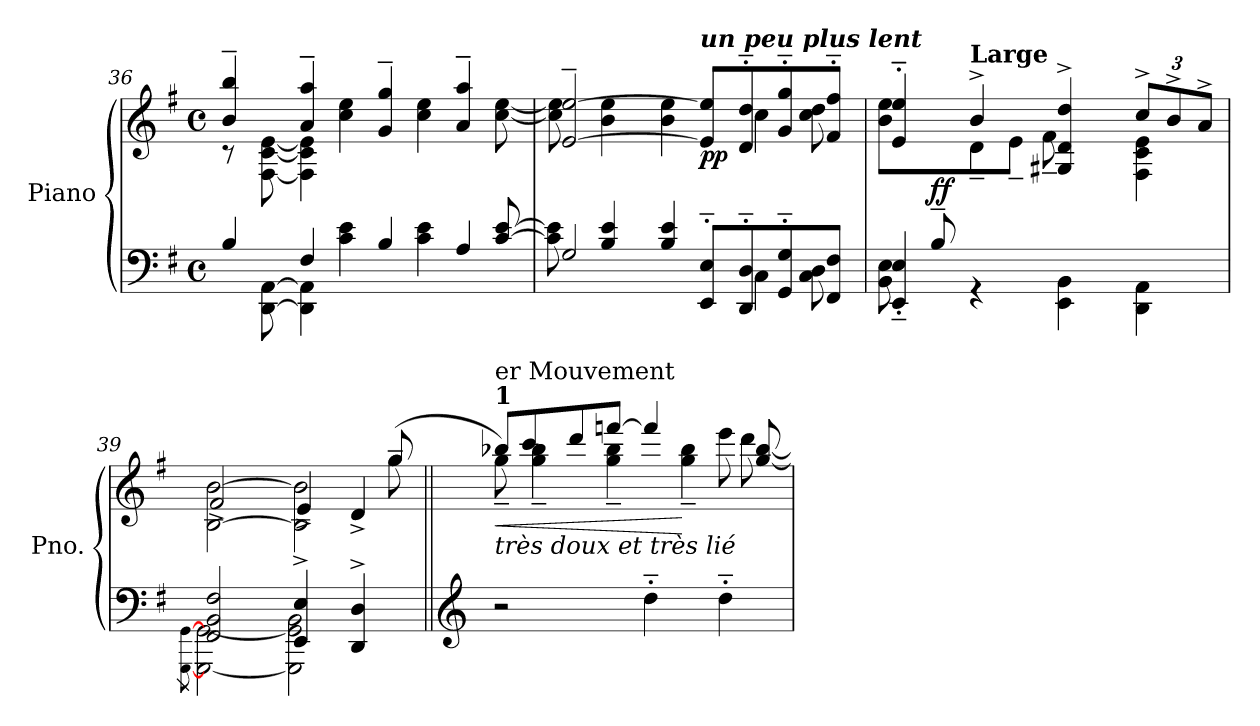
**kern	**kern	**dynam
*part1	*part1	*part1
*staff2	*staff1	*staff1/2
*I"Piano	*	*
*I'Pno.	*	*
!!LO:LB:g=z
*clefF4	*clefG2	*
*k[f#]	*k[f#]	*
*M4/4	*M4/4	*
*met(c)	*met(c)	*
=36	=36	=36
*^	*^	*
*	*^	*	*^	*
8rEEyy	4B/	4.ryy	4b/~ 4bb/~	8r	4.ryy	.
[8DD\ [8AA\	.	.	.	[8F#\ [8c\ [8e\	.	.
4DD\] 4AA\]	4F#/	.	4a/~ 4aa/~	4F#\] 4c\] 4e\]	.	.
.	.	4c\ 4e\	.	.	4cc\ 4ee\	.
2rEEyy	4B/	.	4g/~ 4gg/~	4.ryy	.	.
.	.	4c\ 4e\	.	.	4cc\ 4ee\	.
.	4A/	.	4a/~ 4aa/~	.	.	.
.	.	[8c/ [8e/	.	[8cc\ [8ee\	8ryy	.
*	*	*	*	*v	*v	*
=37	=37	=37	=37	=37	=37
2rEEyy	2G/	8c\] 8e\]	[2e/~ [2ee/~	8cc\] 8ee\]	.
.	.	4B/ 4e/	.	4b\ 4ee\	.
.	.	4B/ 4e/	.	4b\ 4ee\	.
!	!	!	!LO:TX:a:Bi:t=un  peu  plus  lent	!	!
!	!	!	!	!	!LO:DY:b
8EE/'~ 8E/'~L	8ryy	.	8e/] 8ee/]L	.	pp
8DD/'~ 8D/'~	4C\	4.ryy	8d/'~ 8dd/'~	4cc\	.
8GG/'~ 8G/'~	.	.	8g/'~ 8gg/'~	.	.
8FF#/ 8F#/J	8C\ 8D\	.	8f#/'~ 8ff#/'~J	8cc\ 8dd\	.
=38	=38	=38	=38	=38	=38
8ryy	4EE/'~ 4E/'~	8BB\ 8E\	4e/'~ 4ee/'~	8b\ 8ee\	.
!	!	!	!	!	!LO:DY:b
8B~/L	.	2..ryy	.	8ryy	ff
!	!	!	!LO:TX:a:B:t=Large	!	!
2.ryy	4rGG	.	4b^/	8d~\	.
.	.	.	.	8e~\J	.
.	4EE\ 4BB\	.	4G#X/^ 4d/^ 4dd/^	8f#~\	.
.	.	.	.	8ryy	.
*	*	*	*Xbrackettup	*	*
.	4DD\ 4AA\	.	12cc^/L	4F#\ 4c\ 4e\	.
.	.	.	12b^/	.	.
.	.	.	12a^/J	.	.
*	*v	*v	*	*	*
*	*	*v	*v	*
=39	=39	=39	=39
.	[8qGGG\ [8qGG\	.	.
*	*	*^	*
*	*	*	*^	*
*	*	*	*	*^	*
2FF#/ 2BB/ 2F#/	[2GGG\ [2GG\	[2B\ [2b\	2f#^/	2..ryy	2..ryy	.
4EE/^ 4E/^	2GGG\] 2GG\] 2BB\	2B\] 2b\]	4e^/	.	.	.
4DD/^ 4D/^	.	.	4d^/	.	.	.
!	!	!	!	!	!	!LO:DY:b
.	.	.	.	(<8gg~\	8gg/	other-dynamics
*v	*v	*	*	*	*	*
*	*v	*v	*v	*v	*
!!LO:PB:g=z
=40||	=40||	=40||
*clefG2	*	*
*	*^	*
*	*	*^	*
*	*	*	*^	*
!	!LO:TX:a:B:t=1	!	!	!	!
!	!LO:TX:a:t=er Mouvement	!	!	!	!
!	!LO:TX:b:i:t=très  doux  et  très  lié	!	!	!	!
!	!	!	!	!	!LO:HP:b
*	*	*	*v	*v	*
2r	1reyy	8gg~\)	8bb-X/L	<
.	.	4gg\~ 4bb-\~	8ccc/	.
.	.	.	8ddd/	.
.	.	4gg\~ 4bb-\~	[8fffn/J	.
4dd'~\	.	.	4fff/]	.
.	.	4gg\~ 4bb-\~	.	[
4dd'~\	.	.	8eee\	.
.	.	[8gg/ [8bb-/	8ddd\	.
*	*v	*v	*v	*
=	=	=
*-	*-	*-
